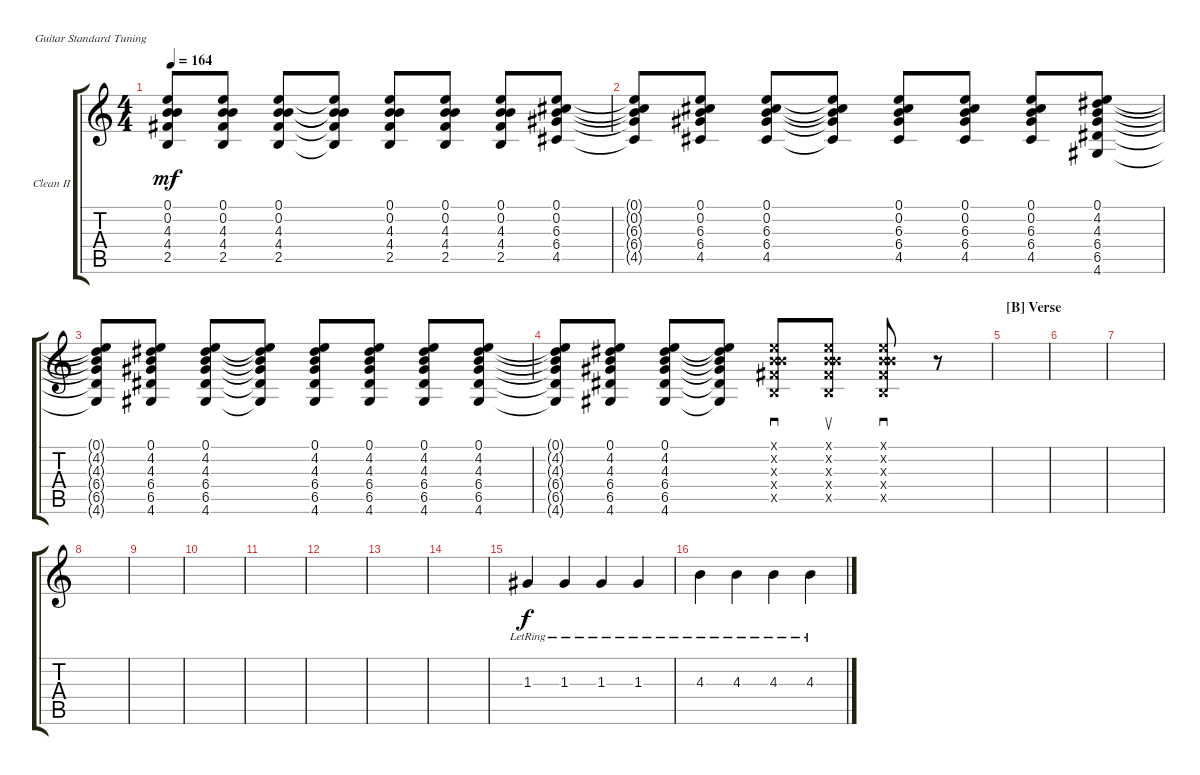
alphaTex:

\defaultSystemsLayout 4
\bracketExtendMode groupsimilarinstruments
\firstSystemTrackNameOrientation horizontal
\otherSystemsTrackNameOrientation horizontal
\track ("Clean II" "Clean II") {instrument acousticguitarsteel}
\staff {score tabs}
\tuning (E4 B3 G3 D3 A2 E2)
\ts (4 4)
\tempo 164
\clef g2
\ks c
(2.5{t} 4.4{t} 4.3{t} 0.2{t} 0.1{t}).8{dy mf} (2.5 4.4 4.3 0.2 0.1).8 (2.5 4.4 4.3 0.2 0.1).8 (2.5{t} 4.4{t} 4.3{t} 0.1{t} 0.2{t}).8 (2.5 4.4 4.3 0.2 0.1).8 (2.5 4.4 4.3 0.2 0.1).8 (2.5 4.4 4.3 0.2 0.1).8 (4.5 6.4 6.3 0.2 0.1).8 |
(0.1{t} 0.2{t} 6.3{t} 6.4{t} 4.5{t}).8 (4.5 6.4 6.3 0.2 0.1).8 (4.5 6.4 6.3 0.2 0.1).8 (0.1{t} 0.2{t} 6.3{t} 6.4{t} 4.5{t}).8 (4.5 6.4 6.3 0.2 0.1).8 (4.5 6.4 6.3 0.2 0.1).8 (4.5 6.4 6.3 0.2 0.1).8 (4.6 6.5 6.4 4.2 4.3 0.1).8 |
(4.2{t} 4.3{t} 6.4{t} 6.5{t} 4.6{t} 0.1{t}).8 (4.2 4.3 6.4 6.5 4.6 0.1).8 (4.2 4.3 6.4 6.5 4.6 0.1).8 (4.2{t} 4.3{t} 6.4{t} 6.5{t} 4.6{t} 0.1{t}).8 (4.2 4.3 6.4 6.5 4.6 0.1).8 (4.2 4.3 6.4 6.5 4.6 0.1).8 (4.2 4.3 6.4 6.5 4.6 0.1).8 (4.2 4.3 6.4 6.5 4.6 0.1).8 |
(4.6{t} 6.5{t} 6.4{t} 4.3{t} 4.2{t} 0.1{t}).8 (4.2 4.3 6.4 6.5 4.6 0.1).8 (4.2 4.3 6.4 6.5 4.6 0.1).8 (4.2{t} 4.3{t} 6.4{t} 6.5{t} 4.6{t} 0.1{t}).8 (2.5{x} 4.4{x} 4.3{x} 0.1{x} 0.2{x}).8{sd} (2.5{x} 4.4{x} 4.3{x} 0.1{x} 0.2{x}).8{su} (2.5{x} 4.4{x} 4.3{x} 0.1{x} 0.2{x}).8{sd} r.8 |
\section ("B" "Verse")
|
|
|
|
|
|
|
|
|
|
1.3{lr}.4{dy f} 1.3{lr}.4 1.3{lr}.4 1.3{lr}.4 |
4.3{lr}.4 4.3{lr}.4 4.3{lr}.4 4.3{lr}.4
